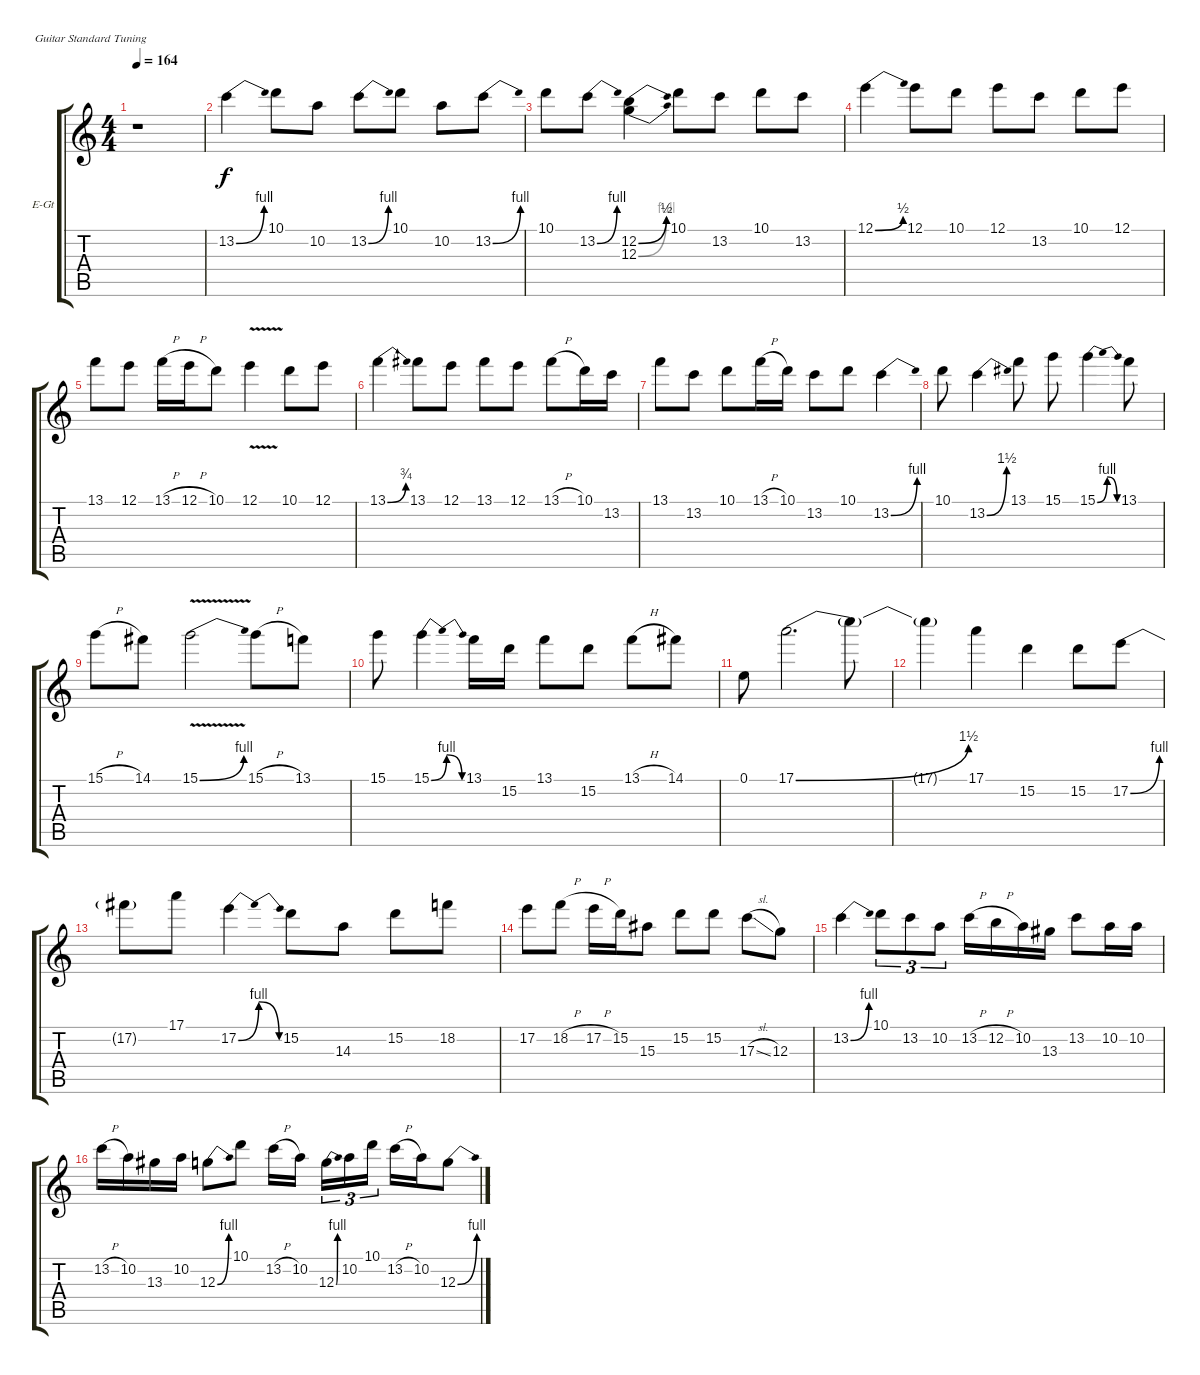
\bracketExtendMode groupsimilarinstruments
\firstSystemTrackNameOrientation horizontal
\otherSystemsTrackNameOrientation horizontal
\track ("Guitar 6 (solos)" "E-Gt") {instrument acousticgrandpiano}
\staff {score tabs}
\tuning (E4 B3 G3 D3 A2 E2)
\displaytranspose 12
\ts (4 4)
\tempo 164
\clef g2
\ks c
r.1{dy f} |
13.2{be (bend 0 0 60 4)}.4 10.1.8 10.2.8 13.2{be (bend 0 0 60 4)}.8 10.1.8 10.2.8 13.2{be (bend 0 0 60 4)}.8 |
10.1.8 13.2{be (bend 0 0 60 4)}.8 (12.2{be (bend 0 0 60 2)} 12.3{be (bend 0 0 60 4)}).4 10.1.8 13.2.8 10.1.8 13.2.8 |
12.1{be (bend 0 0 60 2)}.4 12.1.8 10.1.8 12.1.8 13.2.8 10.1.8 12.1.8 |
13.1.8 12.1.8 13.1{h}.16 12.1{h}.16 10.1.8 12.1{v}.4 10.1.8 12.1.8 |
13.1{be (bend 0 0 60 3)}.4 13.1.8 12.1.8 13.1.8 12.1.8 13.1{h}.8 10.1.16 13.2.16 |
13.1.8 13.2.8 10.1.8 13.1{h}.16 10.1.16 13.2.8 10.1.8 13.2{be (bend 0 0 60 4)}.4 |
10.1.8 13.2{be (bend 0 0 60 6)}.4 13.1.8 15.1.8 15.1{be (bendrelease 0 0 30 4 30 4 60 0)}.4 13.1.8 |
15.1{h}.8 14.1.8 15.1{be (bend 0 0 60 4) v}.2 15.1{h}.8 13.1.8 |
15.1.8 15.1{be (bendrelease 0 0 30 4 30 4 60 0)}.4 13.1.16 15.2.16 13.1.8 15.2.8 13.1{h}.8 14.1.8 |
0.1.8 17.1{be (bend 0 0 60 6)}.2{d} 17.1{t}.8 |
17.1{t}.4 17.1.4 15.2.4 15.2.8 17.2{be (bend 0 0 60 4)}.8 |
17.2{t}.8 17.1.8 17.2{be (bendrelease 0 0 30 4 30 4 60 0)}.4 15.2.8 14.3.8 15.2.8 18.2.8 |
17.2.8 18.2{h}.8 17.2{h}.16 15.2.16 15.3.8 15.2.8 15.2.8 17.3{sl}.8 12.3.8 |
13.2{be (bend 0 0 60 4)}.4 10.1.8{tu (3 2)} 13.2.8{tu (3 2)} 10.2.8{tu (3 2)} 13.2{h}.16 12.2{h}.16 10.2.16 13.3.16 13.2.8 10.2.16 10.2.16 |
13.2{h}.16 10.2.16 13.3.16 10.2.16 12.3{be (bend 0 0 60 4)}.8 10.1.8 13.2{h}.16 10.2.16 12.3{be (bend 0 0 60 4)}.16{tu (3 2)} 10.2.16{tu (3 2)} 10.1.16{tu (3 2)} 13.2{h}.16 10.2.16 12.3{be (bend 0 0 60 4)}.8
